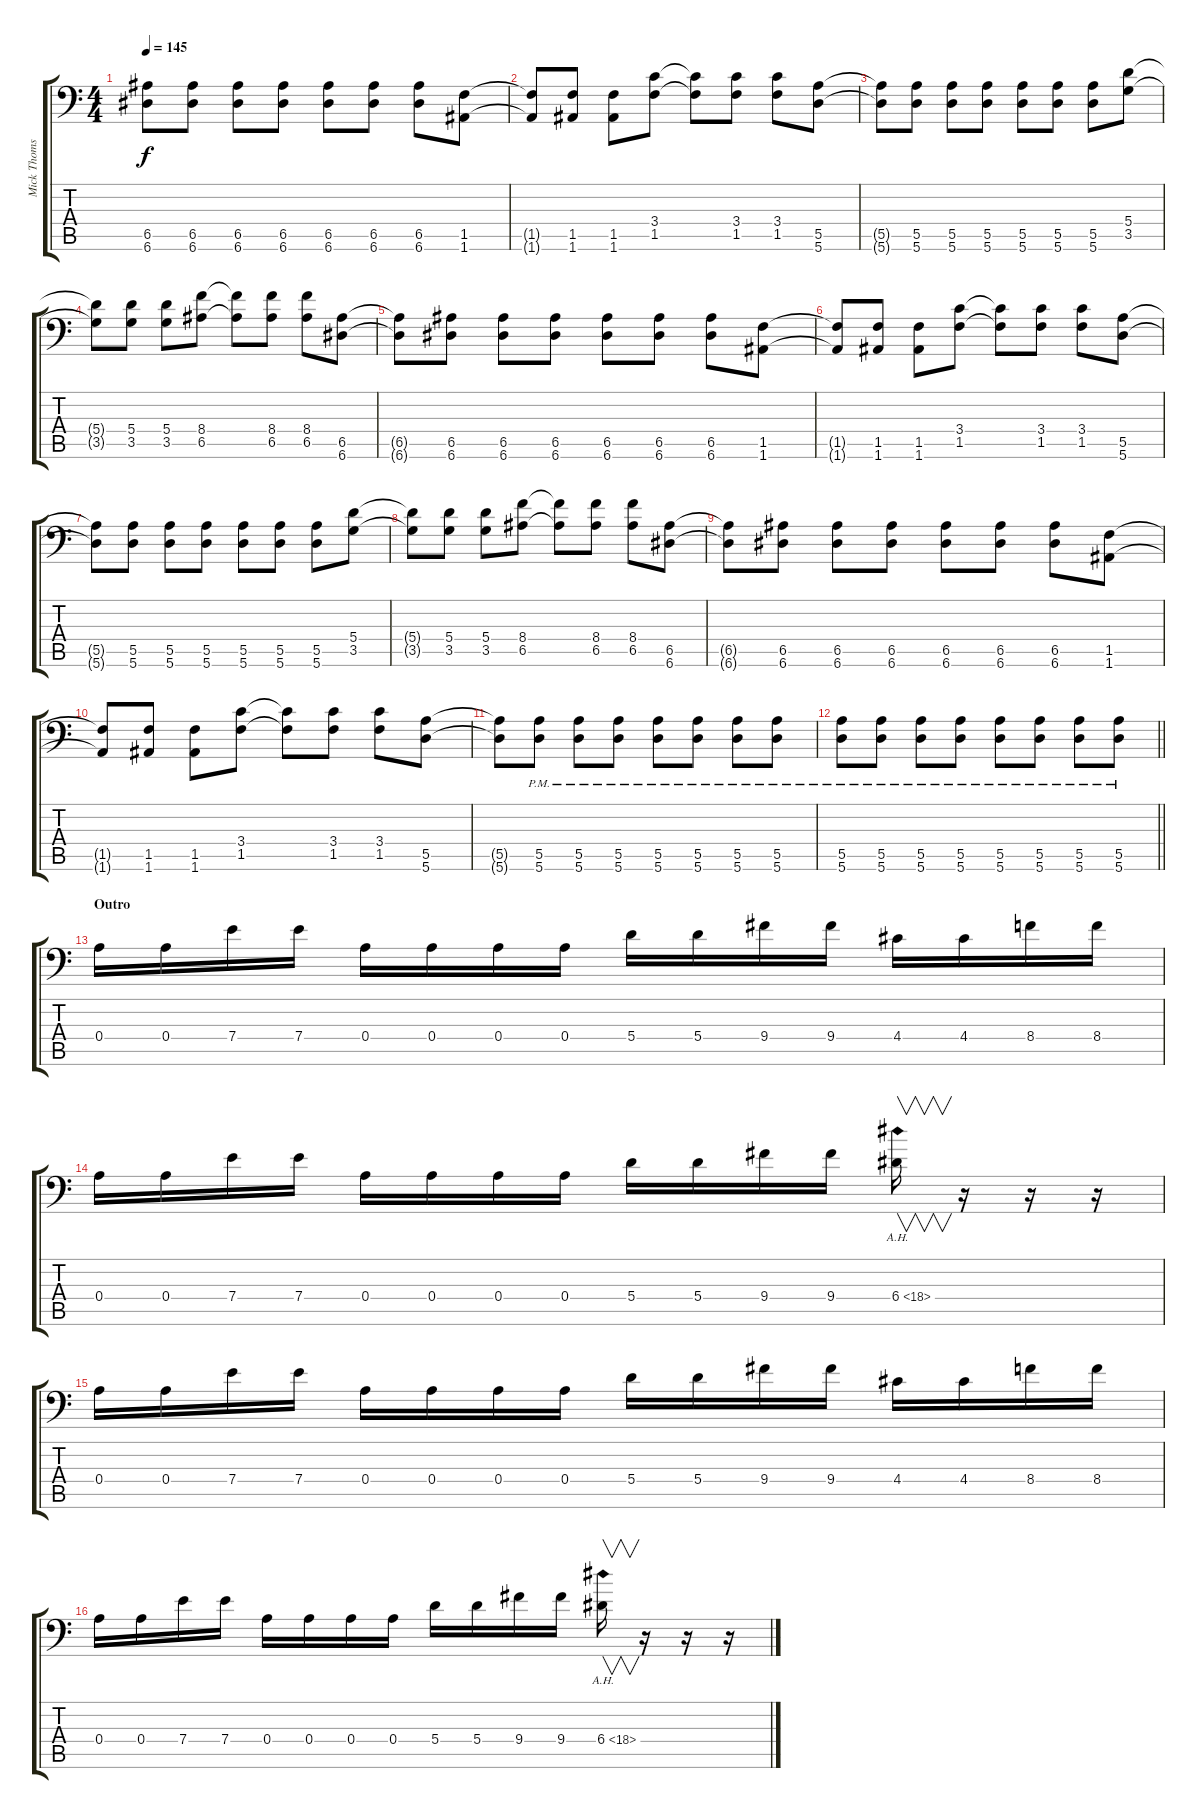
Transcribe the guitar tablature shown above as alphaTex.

\track ("Mick Thomson" "Mick Thoms") {instrument distortionguitar}
\staff {score tabs}
\tuning (B3 Gb3 D3 A2 E2 A1) {hide}
\ts (4 4)
\tempo 145
\clef f4
\ks c
(6.5{t} 6.6{t}).8{dy f} (6.5 6.6).8 (6.5 6.6).8 (6.5 6.6).8 (6.5 6.6).8 (6.5 6.6).8 (6.5 6.6).8 (1.5 1.6).8 |
(1.5{t} 1.6{t}).8 (1.5 1.6).8 (1.5 1.6).8 (3.4 1.5).8 (3.4{t} 1.5{t}).8 (3.4 1.5).8 (3.4 1.5).8 (5.5 5.6).8 |
(5.5{t} 5.6{t}).8 (5.5 5.6).8 (5.5 5.6).8 (5.5 5.6).8 (5.5 5.6).8 (5.5 5.6).8 (5.5 5.6).8 (5.4 3.5).8 |
(5.4{t} 3.5{t}).8 (5.4 3.5).8 (5.4 3.5).8 (8.4 6.5).8 (8.4{t} 6.5{t}).8 (8.4 6.5).8 (8.4 6.5).8 (6.5 6.6).8 |
(6.5{t} 6.6{t}).8 (6.5 6.6).8 (6.5 6.6).8 (6.5 6.6).8 (6.5 6.6).8 (6.5 6.6).8 (6.5 6.6).8 (1.5 1.6).8 |
(1.5{t} 1.6{t}).8 (1.5 1.6).8 (1.5 1.6).8 (3.4 1.5).8 (3.4{t} 1.5{t}).8 (3.4 1.5).8 (3.4 1.5).8 (5.5 5.6).8 |
(5.5{t} 5.6{t}).8 (5.5 5.6).8 (5.5 5.6).8 (5.5 5.6).8 (5.5 5.6).8 (5.5 5.6).8 (5.5 5.6).8 (5.4 3.5).8 |
(5.4{t} 3.5{t}).8 (5.4 3.5).8 (5.4 3.5).8 (8.4 6.5).8 (8.4{t} 6.5{t}).8 (8.4 6.5).8 (8.4 6.5).8 (6.5 6.6).8 |
(6.5{t} 6.6{t}).8 (6.5 6.6).8 (6.5 6.6).8 (6.5 6.6).8 (6.5 6.6).8 (6.5 6.6).8 (6.5 6.6).8 (1.5 1.6).8 |
(1.5{t} 1.6{t}).8 (1.5 1.6).8 (1.5 1.6).8 (3.4 1.5).8 (3.4{t} 1.5{t}).8 (3.4 1.5).8 (3.4 1.5).8 (5.5 5.6).8 |
(5.5{t} 5.6{t}).8 (5.5{pm} 5.6{pm}).8 (5.5{pm} 5.6{pm}).8 (5.5{pm} 5.6{pm}).8 (5.5{pm} 5.6{pm}).8 (5.5{pm} 5.6{pm}).8 (5.5{pm} 5.6{pm}).8 (5.5{pm} 5.6{pm}).8 |
\barLineRight lightlight
(5.5{pm} 5.6{pm}).8 (5.5{pm} 5.6{pm}).8 (5.5{pm} 5.6{pm}).8 (5.5{pm} 5.6{pm}).8 (5.5{pm} 5.6{pm}).8 (5.5{pm} 5.6{pm}).8 (5.5{pm} 5.6{pm}).8 (5.5{pm} 5.6{pm}).8 |
\section ("" "Outro")
0.4.16 0.4.16 7.4.16 7.4.16 0.4.16 0.4.16 0.4.16 0.4.16 5.4.16 5.4.16 9.4.16 9.4.16 4.4.16 4.4.16 8.4.16 8.4.16 |
0.4.16 0.4.16 7.4.16 7.4.16 0.4.16 0.4.16 0.4.16 0.4.16 5.4.16 5.4.16 9.4.16 9.4.16 6.4{ah 12}.16{v} r.16 r.16 r.16 |
0.4.16 0.4.16 7.4.16 7.4.16 0.4.16 0.4.16 0.4.16 0.4.16 5.4.16 5.4.16 9.4.16 9.4.16 4.4.16 4.4.16 8.4.16 8.4.16 |
0.4.16 0.4.16 7.4.16 7.4.16 0.4.16 0.4.16 0.4.16 0.4.16 5.4.16 5.4.16 9.4.16 9.4.16 6.4{ah 12}.16{v} r.16 r.16 r.16
